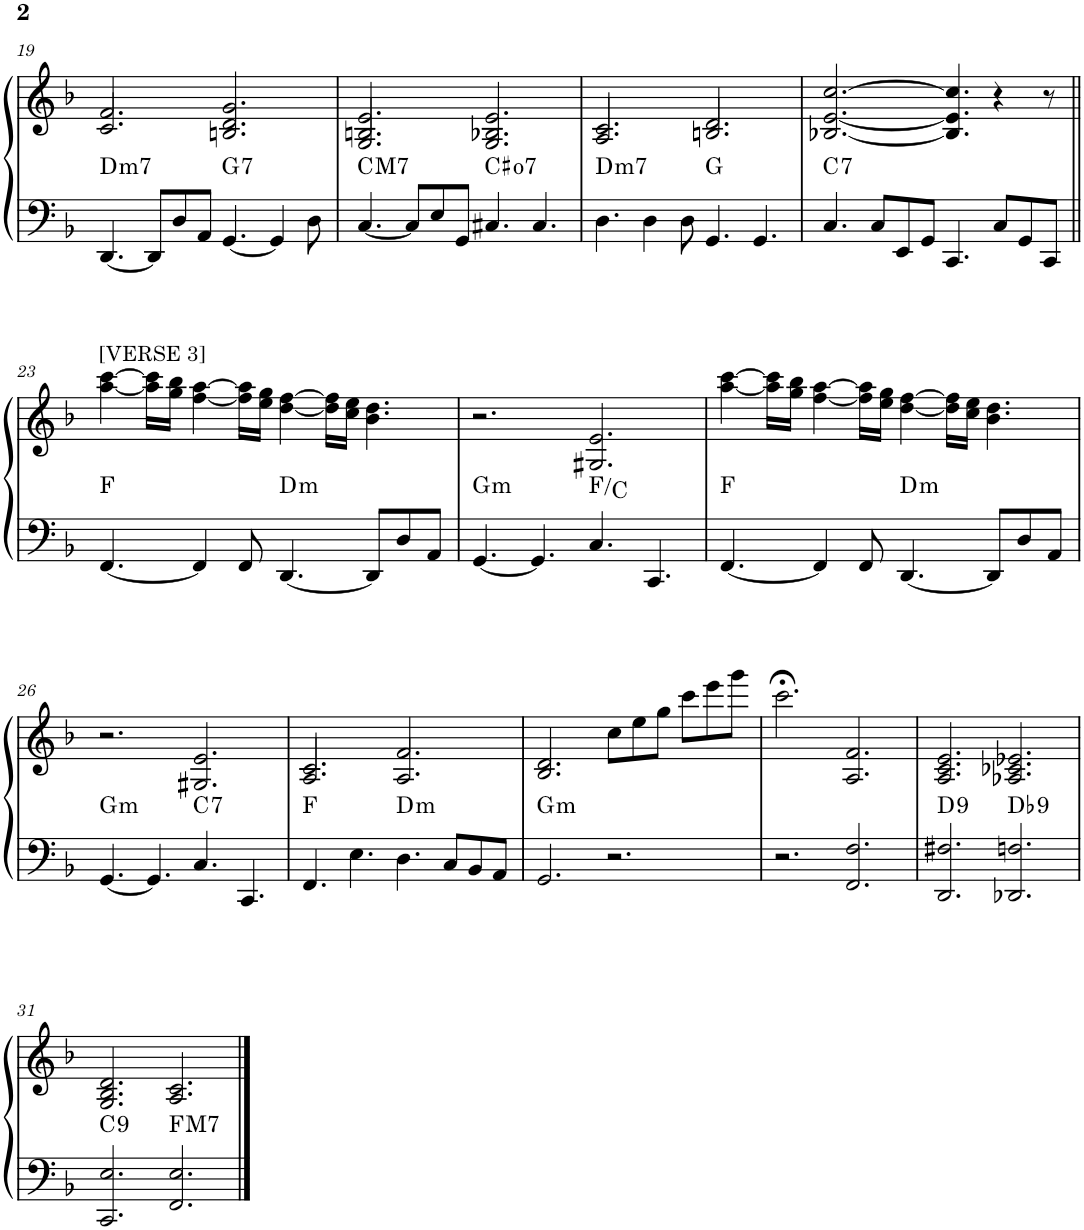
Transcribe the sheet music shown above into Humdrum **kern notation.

**kern	**kern	**harte
*part1	*part1	*part1
*staff2	*staff1	*
*I"Piano	*	*
*I'Pno.	*	*
!!LO:PB:g=z
*clefF4	*clefG2	*
*k[b-]	*k[b-]	*
*M12/8	*M12/8	*
=19	=19	=19
*	*^	*
!	!	!	!LO:H:kt=m7
[4.DD/	2.f/	2.c/	D:min7
8DD/L]	.	.	.
8D/	.	.	.
8AA/J	.	.	.
!	!	!	!LO:H:kt=7
[4.GG/	2.d/ 2.g/	2.Bn/	G:7
4GG/]	.	.	.
8D\	.	.	.
=20	=20	=20	=20
!	!	!	!LO:H:kt=M7
[4.C/	2.G/ 2.e/	2.Bn/	C:maj7
8C/L]	.	.	.
8E/	.	.	.
8GG/J	.	.	.
!	!	!	!LO:H:kt=7
4.C#X/	2.G/ 2.e/	2.B-X/	C#:dim7
4.C#/	.	.	.
=21	=21	=21	=21
!	!	!	!LO:H:kt=m7
4.D\	2.c/	2.A/	D:min7
4D\	.	.	.
8D\	.	.	.
4.GG/	2.d/	2.Bn/	G:maj
4.GG/	.	.	.
*	*v	*v	*
=22	=22	=22
!	!	!LO:H:kt=7
4.C/	[2.B-X/ [2.e/ [2.cc/	C:7
8C/L	.	.
8EE/	.	.
8GG/J	.	.
4.CC/	4.B-/] 4.e/] 4.cc/]	.
8C/L	4r	.
8GG/	.	.
8CC/J	8r	.
!!LO:LB:g=z
=23||	=23||	=23||
!	!LO:TX:a:t=[VERSE 3]	!
[4.FF/	[4aa\ [4ccc\	F:maj
.	16aa\] 16ccc\]LL	.
.	16gg\ 16bb-\JJ	.
4FF/]	[4ff\ [4aa\	.
8FF/	16ff\] 16aa\]LL	.
.	16ee\ 16gg\JJ	.
!	!	!LO:H:kt=m
[4.DD/	[4dd\ [4ff\	D:min
.	16dd\] 16ff\]LL	.
.	16cc\ 16ee\JJ	.
8DD/L]	4.b-\ 4.dd\	.
8D/	.	.
8AA/J	.	.
=24	=24	=24
!	!	!LO:H:kt=m
[4.GG/	2.r	G:min
4.GG/]	.	.
4.C/	2.G#X/ 2.e/	F:maj/5
4.CC/	.	.
=25	=25	=25
[4.FF/	[4aa\ [4ccc\	F:maj
.	16aa\] 16ccc\]LL	.
.	16gg\ 16bb-\JJ	.
4FF/]	[4ff\ [4aa\	.
8FF/	16ff\] 16aa\]LL	.
.	16ee\ 16gg\JJ	.
!	!	!LO:H:kt=m
[4.DD/	[4dd\ [4ff\	D:min
.	16dd\] 16ff\]LL	.
.	16cc\ 16ee\JJ	.
8DD/L]	4.b-\ 4.dd\	.
8D/	.	.
8AA/J	.	.
!!LO:LB:g=z
=26	=26	=26
!	!	!LO:H:kt=m
[4.GG/	2.r	G:min
4.GG/]	.	.
!	!	!LO:H:kt=7
4.C/	2.G#X/ 2.e/	C:7
4.CC/	.	.
=27	=27	=27
*	*^	*
4.FF/	2.A/	2.c/	F:maj
4.E\	.	.	.
!	!	!	!LO:H:kt=m
4.D\	2.A/	2.f/	D:min
8C/L	.	.	.
8BB-/	.	.	.
8AA/J	.	.	.
=28	=28	=28	=28
!	!	!	!LO:H:kt=m
2.GG/	2.d/	2.B-/	G:min
2.r	8cc\L	2.ryy	.
.	8ee\	.	.
.	8gg\J	.	.
.	8ccc\L	.	.
.	8eee\	.	.
.	8ggg\J	.	.
*	*v	*v	*
=29	=29	=29
2.r	2.ccc;<\	.
2.FF/ 2.F/	2.A/ 2.f/	.
=30	=30	=30
!	!	!LO:H:kt=9
2.DD/ 2.F#X/	2.A/ 2.c/ 2.e/	D:9
!	!	!LO:H:kt=9
2.DD-X/ 2.Fn/	2.A-X/ 2.c-X/ 2.e-X/	Db:9
!!LO:LB:g=z
=31	=31	=31
!	!	!LO:H:kt=9
2.CC/ 2.E/	2.G/ 2.B-/ 2.d/	C:9
!	!	!LO:H:kt=M7
2.FF/ 2.E/	2.A/ 2.c/	F:maj7
==	==	==
*-	*-	*-
